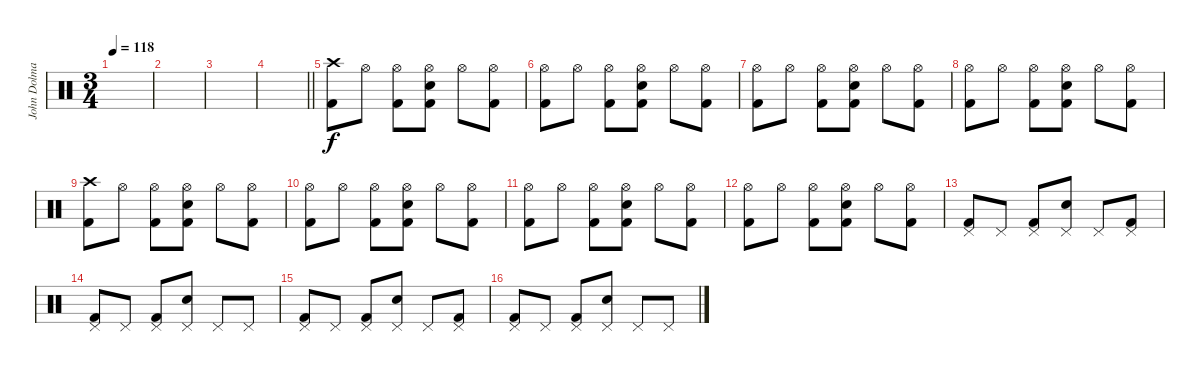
\track ("John Dolmayan" "John Dolma") {instrument percussion}
\staff {score}
\articulation defaults
\ts (3 4)
\tempo 118
\clef neutral
\ks c
|
|
|
\barLineRight lightlight
|
("Crash high (hit)" "Kick (hit) 2").8 "Hi-Hat (open)".8 ("Hi-Hat (open)" "Kick (hit) 2").8 ("Hi-Hat (open)" "Electric Snare (hit)" "Kick (hit) 2").8 "Hi-Hat (open)".8 ("Hi-Hat (open)" "Kick (hit) 2").8 |
("Hi-Hat (open)" "Kick (hit) 2").8 "Hi-Hat (open)".8 ("Hi-Hat (open)" "Kick (hit) 2").8 ("Hi-Hat (open)" "Electric Snare (hit)" "Kick (hit) 2").8 "Hi-Hat (open)".8 ("Hi-Hat (open)" "Kick (hit) 2").8 |
("Hi-Hat (open)" "Kick (hit) 2").8 "Hi-Hat (open)".8 ("Hi-Hat (open)" "Kick (hit) 2").8 ("Hi-Hat (open)" "Electric Snare (hit)" "Kick (hit) 2").8 "Hi-Hat (open)".8 ("Hi-Hat (open)" "Kick (hit) 2").8 |
("Hi-Hat (open)" "Kick (hit) 2").8 "Hi-Hat (open)".8 ("Hi-Hat (open)" "Kick (hit) 2").8 ("Hi-Hat (open)" "Electric Snare (hit)" "Kick (hit) 2").8 "Hi-Hat (open)".8 ("Hi-Hat (open)" "Kick (hit) 2").8 |
("Crash high (hit)" "Kick (hit) 2").8 "Hi-Hat (open)".8 ("Hi-Hat (open)" "Kick (hit) 2").8 ("Hi-Hat (open)" "Electric Snare (hit)" "Kick (hit) 2").8 "Hi-Hat (open)".8 ("Hi-Hat (open)" "Kick (hit) 2").8 |
("Hi-Hat (open)" "Kick (hit) 2").8 "Hi-Hat (open)".8 ("Hi-Hat (open)" "Kick (hit) 2").8 ("Hi-Hat (open)" "Electric Snare (hit)" "Kick (hit) 2").8 "Hi-Hat (open)".8 ("Hi-Hat (open)" "Kick (hit) 2").8 |
("Hi-Hat (open)" "Kick (hit) 2").8 "Hi-Hat (open)".8 ("Hi-Hat (open)" "Kick (hit) 2").8 ("Hi-Hat (open)" "Electric Snare (hit)" "Kick (hit) 2").8 "Hi-Hat (open)".8 ("Hi-Hat (open)" "Kick (hit) 2").8 |
("Hi-Hat (open)" "Kick (hit) 2").8 "Hi-Hat (open)".8 ("Hi-Hat (open)" "Kick (hit) 2").8 ("Hi-Hat (open)" "Electric Snare (hit)" "Kick (hit) 2").8 "Hi-Hat (open)".8 ("Hi-Hat (open)" "Kick (hit) 2").8 |
("Pedal Hi-Hat (hit)" "Kick (hit) 2").8 "Pedal Hi-Hat (hit)".8 ("Pedal Hi-Hat (hit)" "Kick (hit) 2").8 ("Pedal Hi-Hat (hit)" "Electric Snare (hit)").8 "Pedal Hi-Hat (hit)".8 ("Pedal Hi-Hat (hit)" "Kick (hit) 2").8 |
("Pedal Hi-Hat (hit)" "Kick (hit) 2").8 "Pedal Hi-Hat (hit)".8 ("Pedal Hi-Hat (hit)" "Kick (hit) 2").8 ("Pedal Hi-Hat (hit)" "Electric Snare (hit)").8 "Pedal Hi-Hat (hit)".8 "Pedal Hi-Hat (hit)".8 |
("Pedal Hi-Hat (hit)" "Kick (hit) 2").8 "Pedal Hi-Hat (hit)".8 ("Pedal Hi-Hat (hit)" "Kick (hit) 2").8 ("Pedal Hi-Hat (hit)" "Electric Snare (hit)").8 "Pedal Hi-Hat (hit)".8 ("Pedal Hi-Hat (hit)" "Kick (hit) 2").8 |
("Pedal Hi-Hat (hit)" "Kick (hit) 2").8 "Pedal Hi-Hat (hit)".8 ("Pedal Hi-Hat (hit)" "Kick (hit) 2").8 ("Pedal Hi-Hat (hit)" "Electric Snare (hit)").8 "Pedal Hi-Hat (hit)".8 "Pedal Hi-Hat (hit)".8
